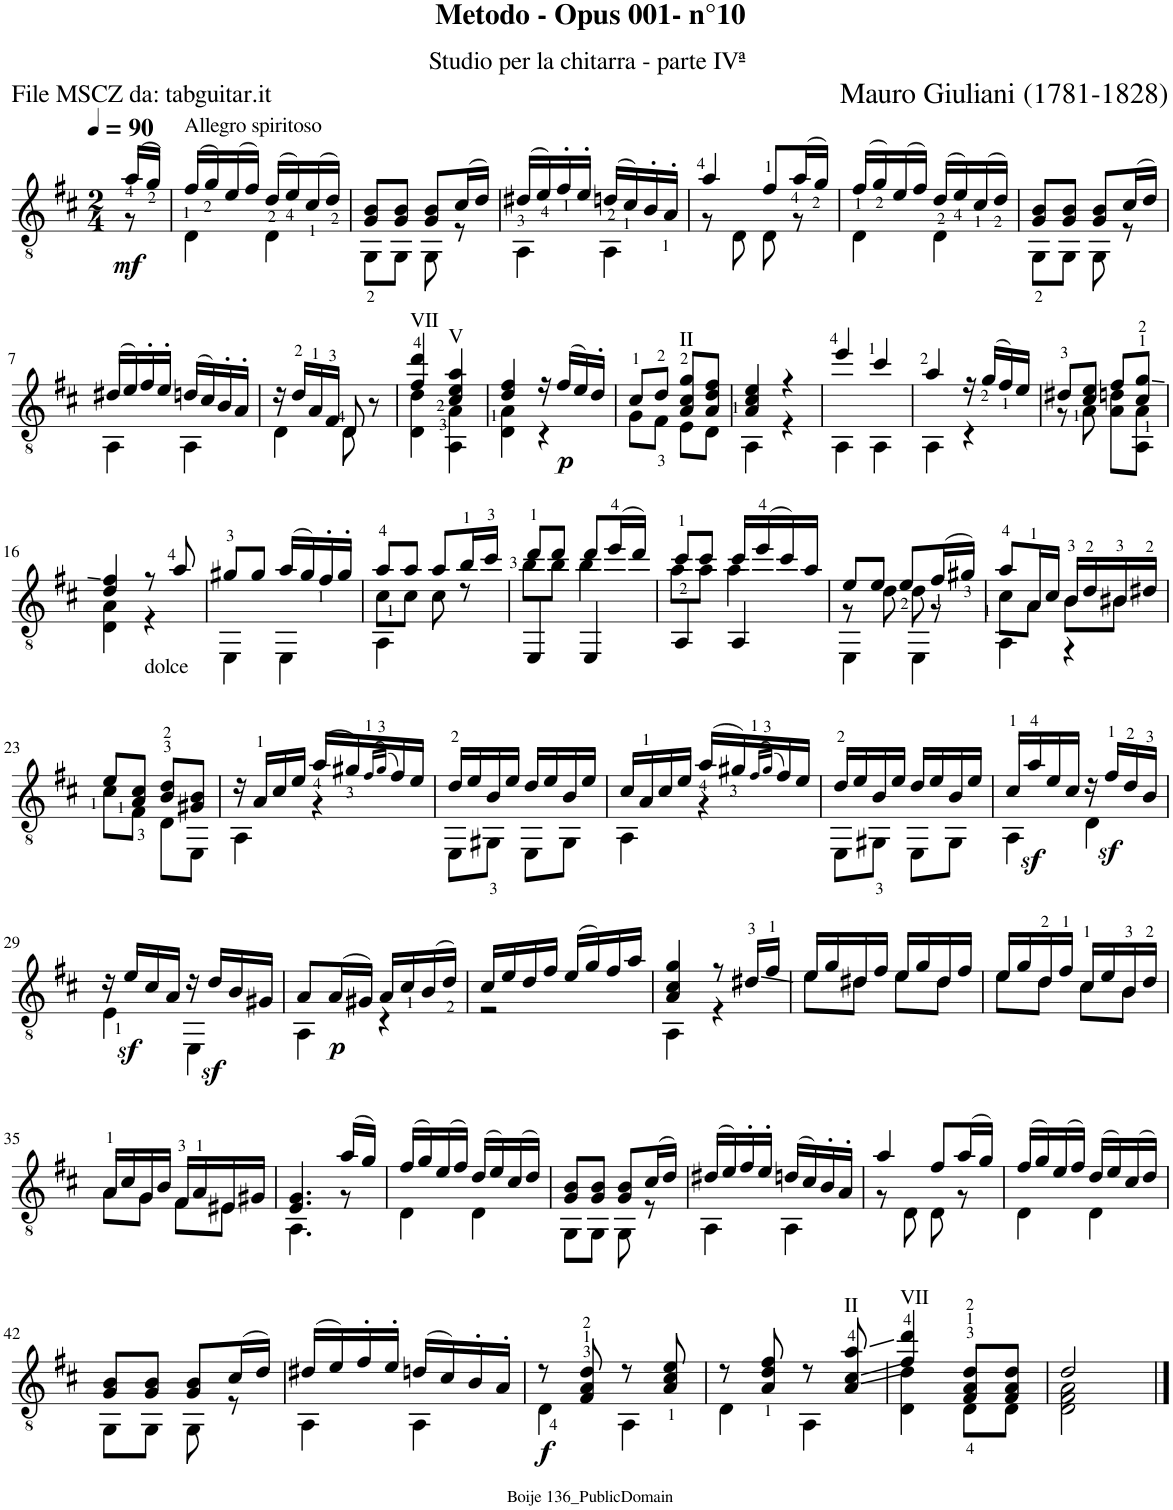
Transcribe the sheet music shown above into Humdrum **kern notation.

**kern	**dynam
*part1	*part1
*staff1	*staff1
*I"Guitar	*
*I'Guit.	*
*clefGv2	*
*k[f#c#]	*
*M2/4	*
*MM90	*
=	=
*^	*
!	!	!LO:DY:b
(16a/LL	8r	mf
16g/JJ)	.	.
=1	=1	=1
!LO:TX:a:t=Allegro spiritoso	!	!
(16f#/LL	4D\	.
16g/)	.	.
(16e/	.	.
16f#/JJ)	.	.
(16d/LL	4D\	.
16e/)	.	.
(16c#/	.	.
16d/JJ)	.	.
=2	=2	=2
8G/ 8B/L	8GG\L	.
8G/ 8B/J	8GG\J	.
8G/ 8B/L	8GG\	.
(16c#/L	8r	.
16d/JJ)	.	.
=3	=3	=3
(16d#X/LL	4AA\	.
16e/)	.	.
16f#'/	.	.
16e'/JJ	.	.
(16dn/LL	4AA\	.
16c#/)	.	.
16B'/	.	.
16A'/JJ	.	.
=4	=4	=4
4a/	8r	.
.	8D\	.
8f#/L	8D\	.
(16a/L	8r	.
16g/JJ)	.	.
=5	=5	=5
(16f#/LL	4D\	.
16g/)	.	.
(16e/	.	.
16f#/JJ)	.	.
(16d/LL	4D\	.
16e/)	.	.
(16c#/	.	.
16d/JJ)	.	.
=6	=6	=6
8G/ 8B/L	8GG\L	.
8G/ 8B/J	8GG\J	.
8G/ 8B/L	8GG\	.
(16c#/L	8r	.
16d/JJ)	.	.
!!LO:LB:g=z	!!
=7	=7	=7
(16d#X/LL	4AA\	.
16e/)	.	.
16f#'/	.	.
16e'/JJ	.	.
(16dn/LL	4AA\	.
16c#/)	.	.
16B'/	.	.
16A'/JJ	.	.
=8	=8	=8
16r	4D\	.
16d/LL	.	.
16A/	.	.
16F#/JJ	.	.
8D/	8D\	.
8r	8ryy	.
=9	=9	=9
!LO:TX:a:t=VII	!	!
4f#/ 4dd/	4D\ 4d\	.
!LO:TX:a:t=V	!	!
4c#/ 4e/ 4a/	4AA\ 4A\	.
=10	=10	=10
4d/ 4f#/	4D\ 4A\	.
16r	4r	.
!	!	!LO:DY:b
(16f#/LL	.	p
16e/)	.	.
16d'/JJ	.	.
=11	=11	=11
8c#/L	8G\L	.
8d/J	8F#\J	.
!LO:TX:a:t=II	!	!
8A/ 8c#/ 8g/L	8E\L	.
8A/ 8d/ 8f#/J	8D\J	.
=12	=12	=12
4A/ 4c#/ 4e/	4AA\	.
4r	4r	.
=13	=13	=13
4ee/	4AA\	.
4cc#/	4AA\	.
=14	=14	=14
4a/	4AA\	.
16r	4r	.
(16g/LL	.	.
16f#/)	.	.
16e/JJ	.	.
=15	=15	=15
8d#X/L	8r	.
8c#/ 8e/J	8A\	.
8f#/L	8A\ 8dn\L	.
8c#/ 8g/J	8AA\ 8A\J	.
!!LO:LB:g=z	!!
=16	=16	=16
4d/ 4f#/	4D\ 4A\	.
!LO:TX:b:t=dolce	!	!
8r	4r	.
8a/	.	.
=17	=17	=17
8g#X/L	4EE\	.
8g#/J	.	.
(16a/LL	4EE\	.
16g#/)	.	.
16f#'/	.	.
16g#'/JJ	.	.
=18	=18	=18
*	*^	*
8a/L	4AA\	8c#\L	.
8a/J	.	8c#\J	.
8a/L	4ryy	8c#\	.
16b/L	.	8r	.
16cc#/JJ	.	.	.
=19	=19	=19	=19
8dd/L	8b\L	4EE/	.
8dd/J	8b\J	.	.
8dd/L	4b\	4EE/	.
(16ee/L	.	.	.
16dd/JJ)	.	.	.
=20	=20	=20	=20
8cc#/L	8a\L	4AA/	.
8cc#/J	8a\J	.	.
16cc#/LL	4a\	4AA/	.
(16ee/	.	.	.
16cc#/)	.	.	.
16a/JJ	.	.	.
=21	=21	=21	=21
8e/L	8r	4EE\	.
8e/J	8d\	.	.
8e/L	8d\	4EE\	.
(16f#/L	8r	.	.
16g#X/JJ)	.	.	.
=22	=22	=22	=22
8a/L	8c#\L	4AA\	.
16A/L	8A\J	.	.
16c#/JJ	.	.	.
16B/LL	8B\L	4r	.
16d/	.	.	.
16B#X/	8B#\J	.	.
16d#X/JJ	.	.	.
*	*v	*v	*
!!LO:LB:g=z
=23	=23	=23
8e/L	8c#\L	.
8A/ 8c#/J	8F#\J	.
8B/ 8d/L	8D\L	.
8G#X/ 8B/J	8EE\J	.
=24	=24	=24
16r	4AA\	.
16A/LL	.	.
16c#/	.	.
16e/JJ	.	.
(16a/LL	4r	.
16g#X/)	.	.
(16qf#/LL	.	.
(16qg#/JJ)	.	.
16f#/)	.	.
16e/JJ	.	.
=25	=25	=25
16d/LL	8EE\L	.
16e/	.	.
16B/	8GG#X\J	.
16e/JJ	.	.
16d/LL	8EE\L	.
16e/	.	.
16B/	8GG#\J	.
16e/JJ	.	.
=26	=26	=26
16c#/LL	4AA\	.
16A/	.	.
16c#/	.	.
16e/JJ	.	.
(16a/LL	4r	.
16g#X/)	.	.
(16qf#/LL	.	.
(16qg#/JJ)	.	.
16f#/)	.	.
16e/JJ	.	.
=27	=27	=27
16d/LL	8EE\L	.
16e/	.	.
16B/	8GG#X\J	.
16e/JJ	.	.
16d/LL	8EE\L	.
16e/	.	.
16B/	8GG#\J	.
16e/JJ	.	.
=28	=28	=28
16c#/LL	4AA\	.
!	!	!LO:DY:b
16a/	.	sf
16e/	.	.
16c#/JJ	.	.
16r	4D\	.
!	!	!LO:DY:b
16f#/LL	.	sf
16d/	.	.
16B/JJ	.	.
!!LO:LB:g=z	!!
=29	=29	=29
16r	4E\	.
!	!	!LO:DY:b
16e/LL	.	sf
16c#/	.	.
16A/JJ	.	.
16r	4EE\	.
!	!	!LO:DY:b
16d/LL	.	sf
16B/	.	.
16G#X/JJ	.	.
=30	=30	=30
8A/L	4AA\	.
!	!	!LO:DY:b
(16A/L	.	p
16G#X/JJ)	.	.
16A/LL	4r	.
16c#/	.	.
(16B/	.	.
16d/JJ)	.	.
=31	=31	=31
16c#/LL	2r	.
16e/	.	.
16d/	.	.
16f#/JJ	.	.
(16e/LL	.	.
16g/)	.	.
16f#/	.	.
16a/JJ	.	.
=32	=32	=32
4A/ 4c#/ 4g/	4AA\	.
8r	4r	.
16d#X/LL	.	.
16f#/JJ	.	.
=33	=33	=33
16e/LL	8e\L	.
16g/	.	.
16d#X/	8d#\J	.
16f#/JJ	.	.
16e/LL	8e\L	.
16g/	.	.
16d#/	8d#\J	.
16f#/JJ	.	.
=34	=34	=34
16e/LL	8e\L	.
16g/	.	.
16d/	8d\J	.
16f#/JJ	.	.
16c#/LL	8c#\L	.
16e/	.	.
16B/	8B\J	.
16d/JJ	.	.
!!LO:LB:g=z	!!
=35	=35	=35
16A/LL	8A\L	.
16c#/	.	.
16G/	8G\J	.
16B/JJ	.	.
16F#/LL	8F#\L	.
16A/	.	.
16E#X/	8E#\J	.
16G#X/JJ	.	.
=36	=36	=36
4.E/ 4.G/	4.AA\	.
(16a/LL	8r	.
16g/JJ)	.	.
=37	=37	=37
(16f#/LL	4D\	.
16g/)	.	.
(16e/	.	.
16f#/JJ)	.	.
(16d/LL	4D\	.
16e/)	.	.
(16c#/	.	.
16d/JJ)	.	.
=38	=38	=38
8G/ 8B/L	8GG\L	.
8G/ 8B/J	8GG\J	.
8G/ 8B/L	8GG\	.
(16c#/L	8r	.
16d/JJ)	.	.
=39	=39	=39
(16d#X/LL	4AA\	.
16e/)	.	.
16f#'/	.	.
16e'/JJ	.	.
(16dn/LL	4AA\	.
16c#/)	.	.
16B'/	.	.
16A'/JJ	.	.
=40	=40	=40
4a/	8r	.
.	8D\	.
8f#/L	8D\	.
(16a/L	8r	.
16g/JJ)	.	.
=41	=41	=41
(16f#/LL	4D\	.
16g/)	.	.
(16e/	.	.
16f#/JJ)	.	.
(16d/LL	4D\	.
16e/)	.	.
(16c#/	.	.
16d/JJ)	.	.
!!LO:LB:g=z	!!
=42	=42	=42
8G/ 8B/L	8GG\L	.
8G/ 8B/J	8GG\J	.
8G/ 8B/L	8GG\	.
(16c#/L	8r	.
16d/JJ)	.	.
=43	=43	=43
(16d#X/LL	4AA\	.
16e/)	.	.
16f#'/	.	.
16e'/JJ	.	.
(16dn/LL	4AA\	.
16c#/)	.	.
16B'/	.	.
16A'/JJ	.	.
=44	=44	=44
!	!	!LO:DY:b
8r	4D\	f
8F#/ 8A/ 8d/	.	.
8r	4AA\	.
8A/ 8c#/ 8e/	.	.
=45	=45	=45
8r	4D\	.
8A/ 8d/ 8f#/	.	.
8r	4AA\	.
!LO:TX:a:t=II	!	!
8A/ 8c#/ 8a/	.	.
=46	=46	=46
!LO:TX:a:t=VII	!	!
4f#/ 4dd/	4D\ 4d\	.
8F#/ 8A/ 8d/L	8D\L	.
8F#/ 8A/ 8d/J	8D\J	.
=47	=47	=47
2d/	2D\ 2F#\ 2A\	.
*v	*v	*
==	==
*-	*-
